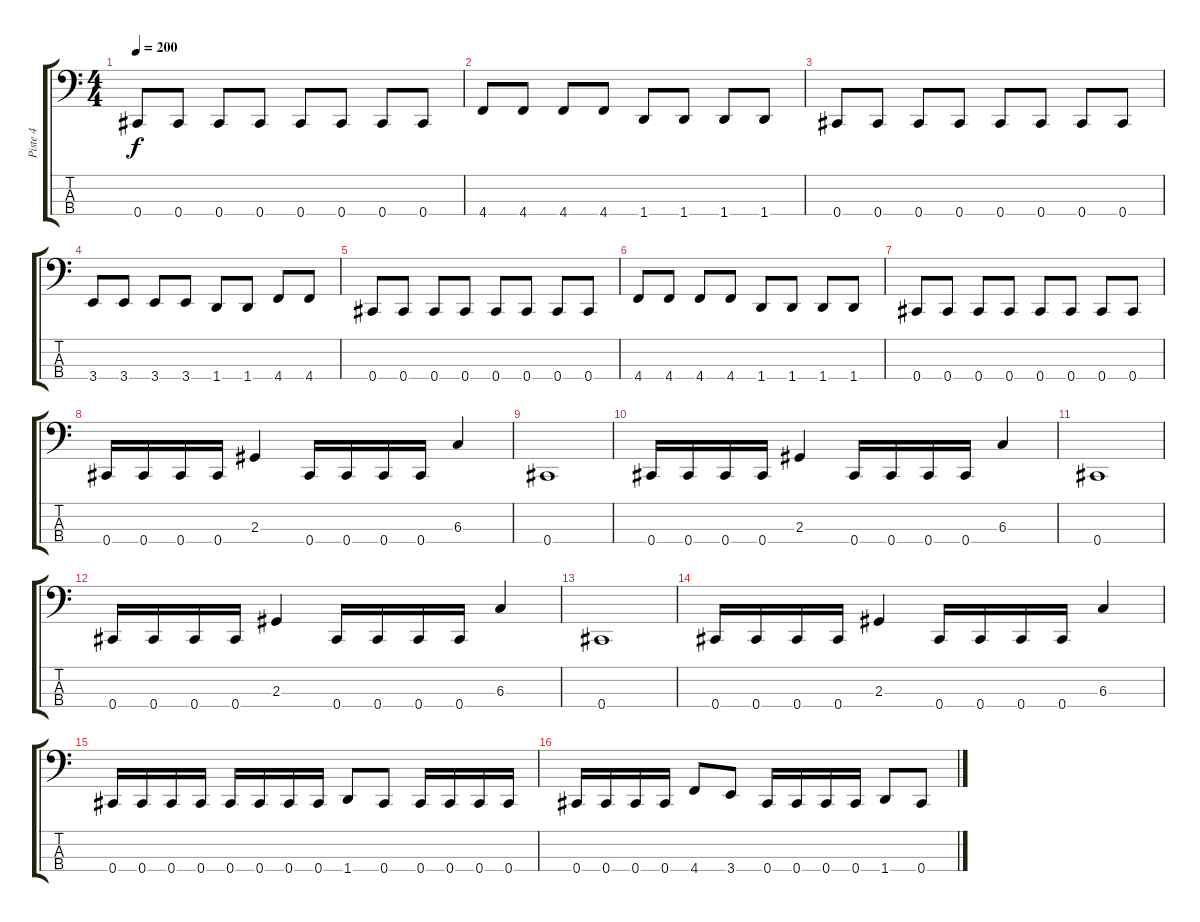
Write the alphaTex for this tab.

\track ("Piste 4" "Piste 4") {instrument electricbasspick}
\staff {score tabs}
\tuning (E2 B1 Gb1 Db1) {hide}
\ts (4 4)
\tempo 200
\clef f4
\ks c
0.4.8{dy f} 0.4.8 0.4.8 0.4.8 0.4.8 0.4.8 0.4.8 0.4.8 |
4.4.8 4.4.8 4.4.8 4.4.8 1.4.8 1.4.8 1.4.8 1.4.8 |
0.4.8 0.4.8 0.4.8 0.4.8 0.4.8 0.4.8 0.4.8 0.4.8 |
3.4.8 3.4.8 3.4.8 3.4.8 1.4.8 1.4.8 4.4.8 4.4.8 |
0.4.8 0.4.8 0.4.8 0.4.8 0.4.8 0.4.8 0.4.8 0.4.8 |
4.4.8 4.4.8 4.4.8 4.4.8 1.4.8 1.4.8 1.4.8 1.4.8 |
0.4.8 0.4.8 0.4.8 0.4.8 0.4.8 0.4.8 0.4.8 0.4.8 |
0.4.16 0.4.16 0.4.16 0.4.16 2.3.4 0.4.16 0.4.16 0.4.16 0.4.16 6.3.4 |
0.4.1 |
0.4.16 0.4.16 0.4.16 0.4.16 2.3.4 0.4.16 0.4.16 0.4.16 0.4.16 6.3.4 |
0.4.1 |
0.4.16 0.4.16 0.4.16 0.4.16 2.3.4 0.4.16 0.4.16 0.4.16 0.4.16 6.3.4 |
0.4.1 |
0.4.16 0.4.16 0.4.16 0.4.16 2.3.4 0.4.16 0.4.16 0.4.16 0.4.16 6.3.4 |
0.4.16 0.4.16 0.4.16 0.4.16 0.4.16 0.4.16 0.4.16 0.4.16 1.4.8 0.4.8 0.4.16 0.4.16 0.4.16 0.4.16 |
0.4.16 0.4.16 0.4.16 0.4.16 4.4.8 3.4.8 0.4.16 0.4.16 0.4.16 0.4.16 1.4.8 0.4.8
